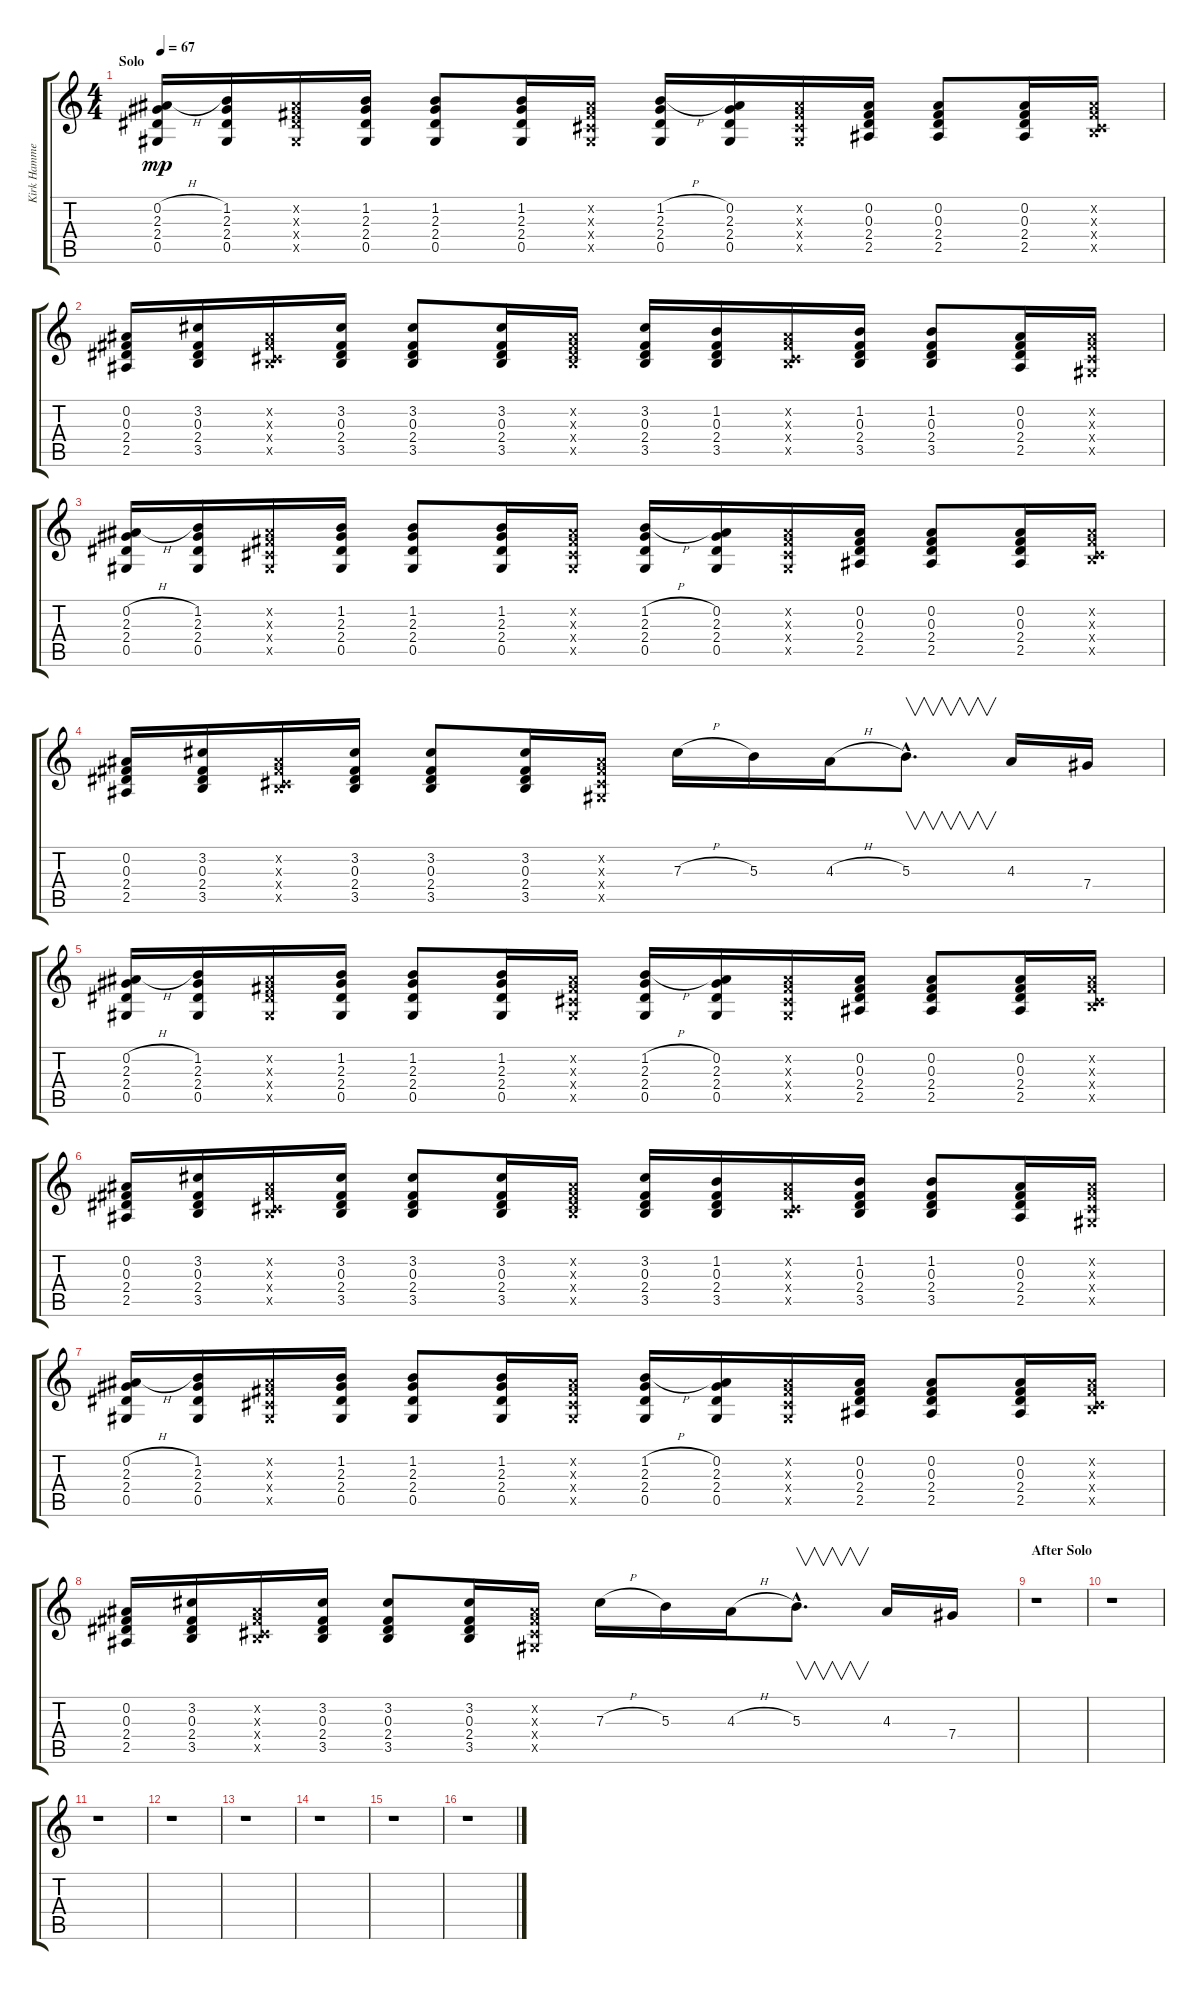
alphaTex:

\track ("Kirk Hammett (Clean Guitar)" "Kirk Hamme") {instrument electricguitarjazz}
\staff {score tabs}
\tuning (Eb4 Bb3 Gb3 Db3 Ab2 Eb2) {hide}
\ts (4 4)
\section ("" "Solo")
\tempo 67
\clef g2
\ks c
(0.2{h} 2.3 2.4 0.5).16{dy mp} (1.2 2.3 2.4 0.5).16 (0.2{x} 0.3{x} 2.4{x} 0.5{x}).16 (1.2 2.3 2.4 0.5).16 (1.2 2.3 2.4 0.5).8 (1.2 2.3 2.4 0.5).16 (0.2{x} 0.3{x} 0.4{x} 0.5{x}).16 (1.2{h} 2.3 2.4 0.5).16 (0.2 2.3 2.4 0.5).16 (0.2{x} 0.3{x} 0.4{x} 0.5{x}).16 (0.2 0.3 2.4 2.5).16 (0.2 0.3 2.4 2.5).8 (0.2 0.3 2.4 2.5).16 (0.2{x} 0.3{x} 0.4{x} 3.5{x}).16 |
(0.2 0.3 2.4 2.5).16 (3.2 0.3 2.4 3.5).16 (0.2{x} 0.3{x} 0.4{x} 3.5{x}).16 (3.2 0.3 2.4 3.5).16 (3.2 0.3 2.4 3.5).8 (3.2 0.3 2.4 3.5).16 (0.2{x} 0.3{x} 2.4{x} 3.5{x}).16 (3.2 0.3 2.4 3.5).16 (1.2 0.3 2.4 3.5).16 (0.2{x} 0.3{x} 0.4{x} 3.5{x}).16 (1.2 0.3 2.4 3.5).16 (1.2 0.3 2.4 3.5).8 (0.2 0.3 2.4 2.5).16 (0.2{x} 0.3{x} 0.4{x} 0.5{x}).16 |
(0.2{h} 2.3 2.4 0.5).16 (1.2 2.3 2.4 0.5).16 (0.2{x} 0.3{x} 0.4{x} 0.5{x}).16 (1.2 2.3 2.4 0.5).16 (1.2 2.3 2.4 0.5).8 (1.2 2.3 2.4 0.5).16 (0.2{x} 0.3{x} 0.4{x} 0.5{x}).16 (1.2{h} 2.3 2.4 0.5).16 (0.2 2.3 2.4 0.5).16 (0.2{x} 0.3{x} 0.4{x} 0.5{x}).16 (0.2 0.3 2.4 2.5).16 (0.2 0.3 2.4 2.5).8 (0.2 0.3 2.4 2.5).16 (0.2{x} 0.3{x} 0.4{x} 3.5{x}).16 |
(0.2 0.3 2.4 2.5).16 (3.2 0.3 2.4 3.5).16 (0.2{x} 0.3{x} 0.4{x} 3.5{x}).16 (3.2 0.3 2.4 3.5).16 (3.2 0.3 2.4 3.5).8 (3.2 0.3 2.4 3.5).16 (0.2{x} 0.3{x} 0.4{x} 0.5{x}).16 7.3{h}.16 5.3.16 4.3{h}.16 5.3{hac}.8{v d} 4.3.16 7.4.16 |
(0.2{h} 2.3 2.4 0.5).16 (1.2 2.3 2.4 0.5).16 (0.2{x} 0.3{x} 2.4{x} 0.5{x}).16 (1.2 2.3 2.4 0.5).16 (1.2 2.3 2.4 0.5).8 (1.2 2.3 2.4 0.5).16 (0.2{x} 0.3{x} 0.4{x} 0.5{x}).16 (1.2{h} 2.3 2.4 0.5).16 (0.2 2.3 2.4 0.5).16 (0.2{x} 0.3{x} 0.4{x} 0.5{x}).16 (0.2 0.3 2.4 2.5).16 (0.2 0.3 2.4 2.5).8 (0.2 0.3 2.4 2.5).16 (0.2{x} 0.3{x} 0.4{x} 3.5{x}).16 |
(0.2 0.3 2.4 2.5).16 (3.2 0.3 2.4 3.5).16 (0.2{x} 0.3{x} 0.4{x} 3.5{x}).16 (3.2 0.3 2.4 3.5).16 (3.2 0.3 2.4 3.5).8 (3.2 0.3 2.4 3.5).16 (0.2{x} 0.3{x} 2.4{x} 3.5{x}).16 (3.2 0.3 2.4 3.5).16 (1.2 0.3 2.4 3.5).16 (0.2{x} 0.3{x} 0.4{x} 3.5{x}).16 (1.2 0.3 2.4 3.5).16 (1.2 0.3 2.4 3.5).8 (0.2 0.3 2.4 2.5).16 (0.2{x} 0.3{x} 0.4{x} 0.5{x}).16 |
(0.2{h} 2.3 2.4 0.5).16 (1.2 2.3 2.4 0.5).16 (0.2{x} 0.3{x} 0.4{x} 0.5{x}).16 (1.2 2.3 2.4 0.5).16 (1.2 2.3 2.4 0.5).8 (1.2 2.3 2.4 0.5).16 (0.2{x} 0.3{x} 0.4{x} 0.5{x}).16 (1.2{h} 2.3 2.4 0.5).16 (0.2 2.3 2.4 0.5).16 (0.2{x} 0.3{x} 0.4{x} 0.5{x}).16 (0.2 0.3 2.4 2.5).16 (0.2 0.3 2.4 2.5).8 (0.2 0.3 2.4 2.5).16 (0.2{x} 0.3{x} 0.4{x} 3.5{x}).16 |
(0.2 0.3 2.4 2.5).16 (3.2 0.3 2.4 3.5).16 (0.2{x} 0.3{x} 0.4{x} 3.5{x}).16 (3.2 0.3 2.4 3.5).16 (3.2 0.3 2.4 3.5).8 (3.2 0.3 2.4 3.5).16 (0.2{x} 0.3{x} 0.4{x} 0.5{x}).16 7.3{h}.16 5.3.16 4.3{h}.16 5.3{hac}.8{v d} 4.3.16 7.4.16 |
\section ("" "After Solo")
r.1 |
r.1 |
r.1 |
r.1 |
r.1 |
r.1 |
r.1 |
r.1
